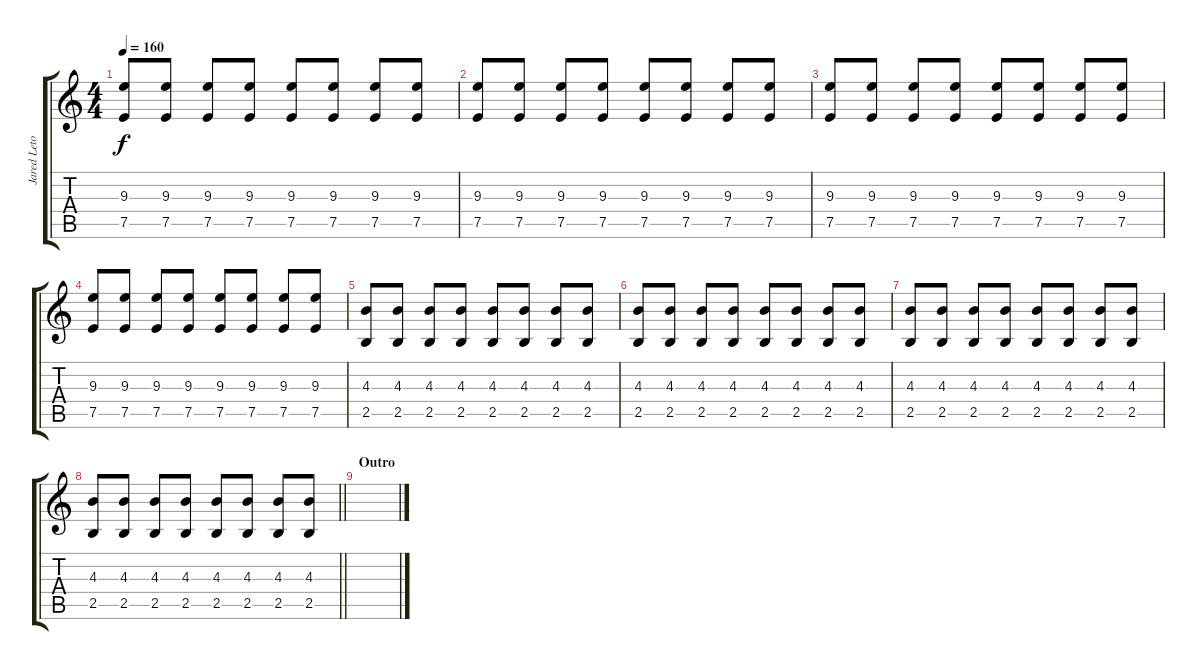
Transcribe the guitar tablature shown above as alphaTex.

\track ("Jared Leto (Guitar)" "Jared Leto") {instrument distortionguitar}
\staff {score tabs}
\tuning (E4 B3 G3 D3 A2 E2) {hide}
\ts (4 4)
\tempo 160
\clef g2
\ks c
(9.3 7.5).8{dy f} (9.3 7.5).8 (9.3 7.5).8 (9.3 7.5).8 (9.3 7.5).8 (9.3 7.5).8 (9.3 7.5).8 (9.3 7.5).8 |
(9.3 7.5).8 (9.3 7.5).8 (9.3 7.5).8 (9.3 7.5).8 (9.3 7.5).8 (9.3 7.5).8 (9.3 7.5).8 (9.3 7.5).8 |
(9.3 7.5).8 (9.3 7.5).8 (9.3 7.5).8 (9.3 7.5).8 (9.3 7.5).8 (9.3 7.5).8 (9.3 7.5).8 (9.3 7.5).8 |
(9.3 7.5).8 (9.3 7.5).8 (9.3 7.5).8 (9.3 7.5).8 (9.3 7.5).8 (9.3 7.5).8 (9.3 7.5).8 (9.3 7.5).8 |
(4.3 2.5).8 (4.3 2.5).8 (4.3 2.5).8 (4.3 2.5).8 (4.3 2.5).8 (4.3 2.5).8 (4.3 2.5).8 (4.3 2.5).8 |
(4.3 2.5).8 (4.3 2.5).8 (4.3 2.5).8 (4.3 2.5).8 (4.3 2.5).8 (4.3 2.5).8 (4.3 2.5).8 (4.3 2.5).8 |
(4.3 2.5).8 (4.3 2.5).8 (4.3 2.5).8 (4.3 2.5).8 (4.3 2.5).8 (4.3 2.5).8 (4.3 2.5).8 (4.3 2.5).8 |
\barLineRight lightlight
(4.3 2.5).8 (4.3 2.5).8 (4.3 2.5).8 (4.3 2.5).8 (4.3 2.5).8 (4.3 2.5).8 (4.3 2.5).8 (4.3 2.5).8 |
\section ("" "Outro")
